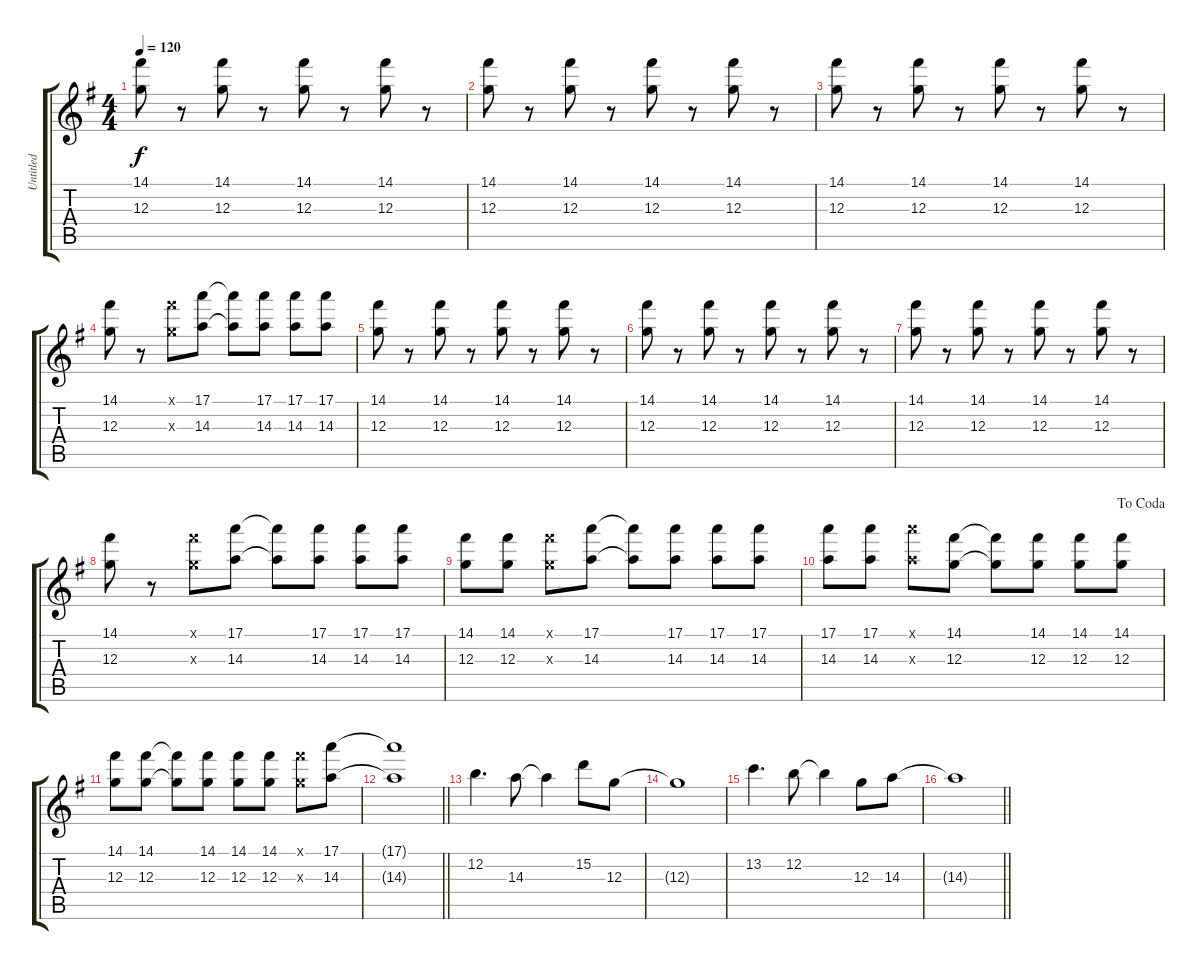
\track ("Untitled" "Untitled") {instrument acousticguitarnylon}
\staff {score tabs}
\tuning (E4 B3 G3 D3 A2 E2) {hide}
\ts (4 4)
\tempo 120
\clef g2
\ks g
(14.1 12.3).8{dy f} r.8 (14.1 12.3).8 r.8 (14.1 12.3).8 r.8 (14.1 12.3).8 r.8 |
(14.1 12.3).8 r.8 (14.1 12.3).8 r.8 (14.1 12.3).8 r.8 (14.1 12.3).8 r.8 |
(14.1 12.3).8 r.8 (14.1 12.3).8 r.8 (14.1 12.3).8 r.8 (14.1 12.3).8 r.8 |
(14.1 12.3).8 r.8 (14.1{x} 12.3{x}).8 (17.1 14.3).8 (17.1{t} 14.3{t}).8 (17.1 14.3).8 (17.1 14.3).8 (17.1 14.3).8 |
(14.1 12.3).8 r.8 (14.1 12.3).8 r.8 (14.1 12.3).8 r.8 (14.1 12.3).8 r.8 |
(14.1 12.3).8 r.8 (14.1 12.3).8 r.8 (14.1 12.3).8 r.8 (14.1 12.3).8 r.8 |
(14.1 12.3).8 r.8 (14.1 12.3).8 r.8 (14.1 12.3).8 r.8 (14.1 12.3).8 r.8 |
(14.1 12.3).8 r.8 (14.1{x} 12.3{x}).8 (17.1 14.3).8 (17.1{t} 14.3{t}).8 (17.1 14.3).8 (17.1 14.3).8 (17.1 14.3).8 |
(14.1 12.3).8 (14.1 12.3).8 (14.1{x} 12.3{x}).8 (17.1 14.3).8 (17.1{t} 14.3{t}).8 (17.1 14.3).8 (17.1 14.3).8 (17.1 14.3).8 |
\jump dacoda
(17.1 14.3).8 (17.1 14.3).8 (17.1{x} 14.3{x}).8 (14.1 12.3).8 (14.1{t} 12.3{t}).8 (14.1 12.3).8 (14.1 12.3).8 (14.1 12.3).8 |
(14.1 12.3).8 (14.1 12.3).8 (14.1{t} 12.3{t}).8 (14.1 12.3).8 (14.1 12.3).8 (14.1 12.3).8 (14.1{x} 12.3{x}).8 (17.1 14.3).8 |
\barLineRight lightlight
(17.1{t} 14.3{t}).1 |
12.2.4{d} 14.3.8 14.3{t}.4 15.2.8 12.3.8 |
12.3{t}.1 |
13.2.4{d} 12.2.8 12.2{t}.4 12.3.8 14.3.8 |
\barLineRight lightlight
14.3{t}.1
